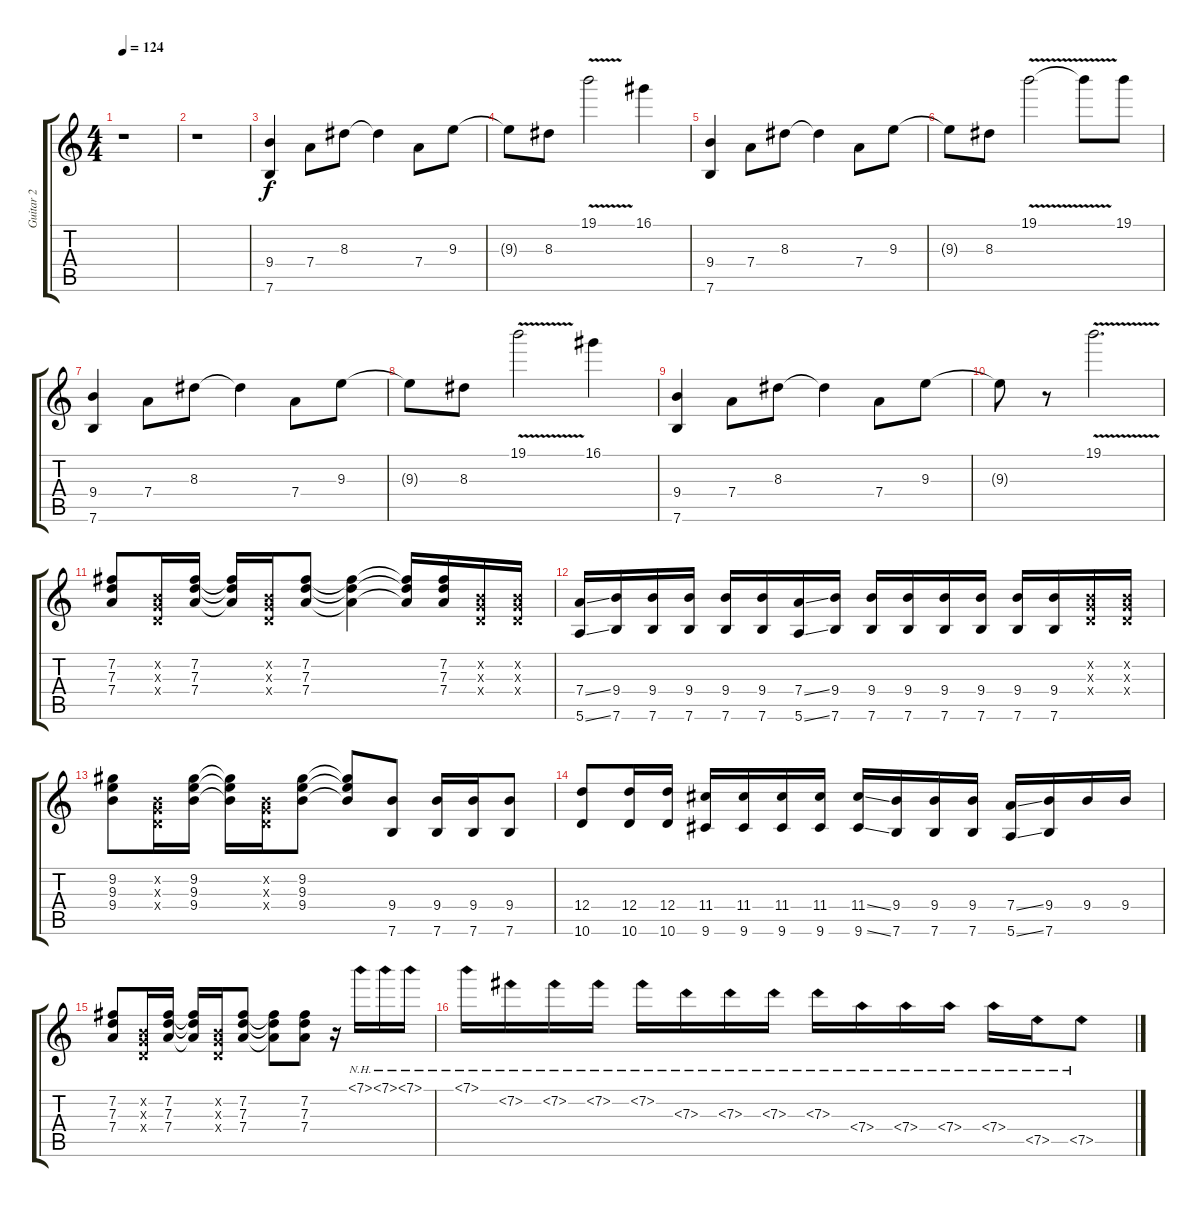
\track ("Guitar 2" "Guitar 2") {instrument distortionguitar}
\staff {score tabs}
\tuning (E4 B3 G3 D3 A2 E2) {hide}
\ts (4 4)
\tempo 124
\clef g2
\ks c
r.1{dy f} |
r.1 |
(9.4 7.6).4 7.4.8 8.3.8 8.3{t}.4 7.4.8 9.3.8 |
9.3{t}.8 8.3.8 19.1{v}.2 16.1.4 |
(9.4 7.6).4 7.4.8 8.3.8 8.3{t}.4 7.4.8 9.3.8 |
9.3{t}.8 8.3.8 19.1{v}.2 19.1{t}.8 19.1.8 |
(9.4 7.6).4 7.4.8 8.3.8 8.3{t}.4 7.4.8 9.3.8 |
9.3{t}.8 8.3.8 19.1{v}.2 16.1.4 |
(9.4 7.6).4 7.4.8 8.3.8 8.3{t}.4 7.4.8 9.3.8 |
9.3{t}.8 r.8 19.1{v}.2{d} |
(7.2 7.3 7.4).8 (0.2{x} 0.3{x} 0.4{x}).16 (7.2 7.3 7.4).16 (7.2{t} 7.3{t} 7.4{t}).16 (0.2{x} 0.3{x} 0.4{x}).16 (7.2 7.3 7.4).8 (7.2{t} 7.3{t} 7.4{t}).4 (7.2{t} 7.3{t} 7.4{t}).16 (7.2 7.3 7.4).16 (0.2{x} 0.3{x} 0.4{x}).16 (0.2{x} 0.3{x} 0.4{x}).16 |
(7.4{ss} 5.6{ss}).16 (9.4 7.6).16 (9.4 7.6).16 (9.4 7.6).16 (9.4 7.6).16 (9.4 7.6).16 (7.4{ss} 5.6{ss}).16 (9.4 7.6).16 (9.4 7.6).16 (9.4 7.6).16 (9.4 7.6).16 (9.4 7.6).16 (9.4 7.6).16 (9.4 7.6).16 (0.2{x} 0.3{x} 0.4{x}).16 (0.2{x} 0.3{x} 0.4{x}).16 |
(9.2 9.3 9.4).8 (0.2{x} 0.3{x} 0.4{x}).16 (9.2 9.3 9.4).16 (9.2{t} 9.3{t} 9.4{t}).16 (0.2{x} 0.3{x} 0.4{x}).16 (9.2 9.3 9.4).8 (9.2{t} 9.3{t} 9.4{t}).8 (9.4 7.6).8 (9.4 7.6).16 (9.4 7.6).16 (9.4 7.6).8 |
(12.4 10.6).8 (12.4 10.6).16 (12.4 10.6).16 (11.4 9.6).16 (11.4 9.6).16 (11.4 9.6).16 (11.4 9.6).16 (11.4{ss} 9.6{ss}).16 (9.4 7.6).16 (9.4 7.6).16 (9.4 7.6).16 (7.4{ss} 5.6{ss}).16 (9.4 7.6).16 9.4.16 9.4.16 |
(7.2 7.3 7.4).8 (0.2{x} 0.3{x} 0.4{x}).16 (7.2 7.3 7.4).16 (7.2{t} 7.3{t} 7.4{t}).16 (0.2{x} 0.3{x} 0.4{x}).16 (7.2 7.3 7.4).8 (7.2{t} 7.3{t} 7.4{t}).8 (7.2 7.3 7.4).8 r.16 7.1{nh}.16 7.1{nh}.16 7.1{nh}.16 |
7.1{nh}.16 7.2{nh}.16 7.2{nh}.16 7.2{nh}.16 7.2{nh}.16 7.3{nh}.16 7.3{nh}.16 7.3{nh}.16 7.3{nh}.16 7.4{nh}.16 7.4{nh}.16 7.4{nh}.16 7.4{nh}.16 7.5{nh}.16 7.5{nh}.8
